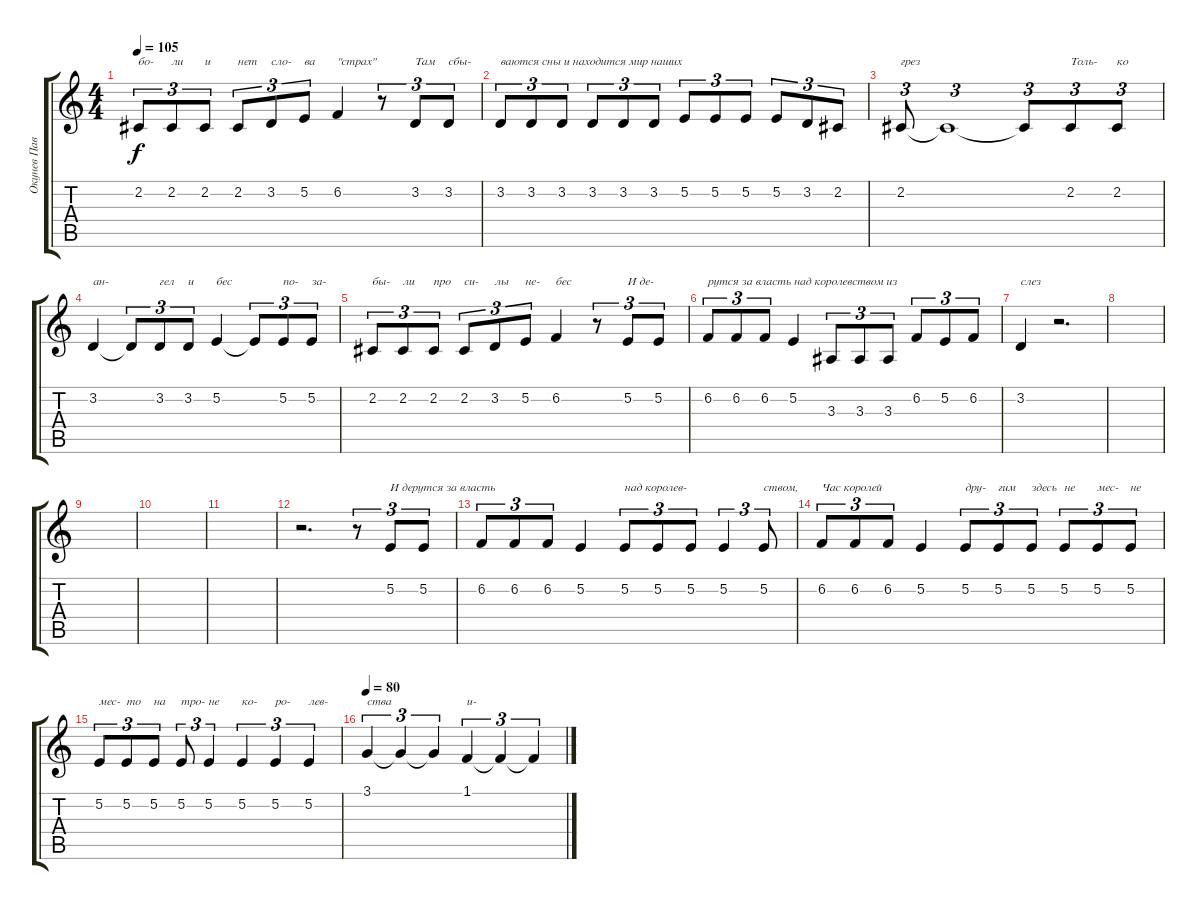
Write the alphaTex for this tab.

\track ("Окунев Павел" "Окунев Пав") {instrument bassoon}
\staff {score tabs}
\tuning (E4 B3 G3 D3 A2 E2) {hide}
\ts (4 4)
\tempo 105
\clef g2
\ks c
2.2.8{tu (3 2) txt "бо-" dy f} 2.2.8{tu (3 2) txt "ли"} 2.2.8{tu (3 2) txt "и"} 2.2.8{tu (3 2) txt "нет"} 3.2.8{tu (3 2) txt "сло-"} 5.2.8{tu (3 2) txt "ва"} 6.2.4{txt "\"страх\""} r.8{tu (3 2)} 3.2.8{tu (3 2) txt "Там"} 3.2.8{tu (3 2) txt "сбы-"} |
3.2.8{tu (3 2) txt "ваются сны и находится мир наших"} 3.2.8{tu (3 2)} 3.2.8{tu (3 2)} 3.2.8{tu (3 2)} 3.2.8{tu (3 2)} 3.2.8{tu (3 2)} 5.2.8{tu (3 2)} 5.2.8{tu (3 2)} 5.2.8{tu (3 2)} 5.2.8{tu (3 2)} 3.2.8{tu (3 2)} 2.2.8{tu (3 2)} |
2.2.8{tu (3 2) txt "грез"} 2.2{t}.1{tu (3 2)} 2.2{t}.8{tu (3 2)} 2.2.8{tu (3 2) txt "Толь-"} 2.2.8{tu (3 2) txt "ко"} |
3.2.4{txt "ан-"} 3.2{t}.8{tu (3 2)} 3.2.8{tu (3 2) txt "гел "} 3.2.8{tu (3 2) txt "и"} 5.2.4{txt "бес"} 5.2{t}.8{tu (3 2)} 5.2.8{tu (3 2) txt "по-"} 5.2.8{tu (3 2) txt "за-"} |
2.2.8{tu (3 2) txt "бы-"} 2.2.8{tu (3 2) txt "ли"} 2.2.8{tu (3 2) txt "про"} 2.2.8{tu (3 2) txt "си-"} 3.2.8{tu (3 2) txt "лы"} 5.2.8{tu (3 2) txt "не-"} 6.2.4{txt "бес"} r.8{tu (3 2)} 5.2.8{tu (3 2) txt "И де-"} 5.2.8{tu (3 2)} |
6.2.8{tu (3 2) txt "рутся за власть над королевством из"} 6.2.8{tu (3 2)} 6.2.8{tu (3 2)} 5.2.4 3.3.8{tu (3 2)} 3.3.8{tu (3 2)} 3.3.8{tu (3 2)} 6.2.8{tu (3 2)} 5.2.8{tu (3 2)} 6.2.8{tu (3 2)} |
3.2.4{txt "слез"} r.2{d} |
|
|
|
|
r.2{d} r.8{tu (3 2)} 5.2.8{tu (3 2) txt "И дерутся за власть"} 5.2.8{tu (3 2)} |
6.2.8{tu (3 2)} 6.2.8{tu (3 2)} 6.2.8{tu (3 2)} 5.2.4 5.2.8{tu (3 2) txt "над королев-"} 5.2.8{tu (3 2)} 5.2.8{tu (3 2)} 5.2.4{tu (3 2)} 5.2.8{tu (3 2) txt "ством,"} |
6.2.8{tu (3 2) txt "Час королей"} 6.2.8{tu (3 2)} 6.2.8{tu (3 2)} 5.2.4 5.2.8{tu (3 2) txt "дру-"} 5.2.8{tu (3 2) txt "гим"} 5.2.8{tu (3 2) txt "здесь"} 5.2.8{tu (3 2) txt "не"} 5.2.8{tu (3 2) txt "мес-"} 5.2.8{tu (3 2) txt "не"} |
5.2.8{tu (3 2) txt "мес-"} 5.2.8{tu (3 2) txt "то"} 5.2.8{tu (3 2) txt "на"} 5.2.8{tu (3 2) txt "тро-"} 5.2.4{tu (3 2) txt "не"} 5.2.4{tu (3 2) txt "ко-"} 5.2.4{tu (3 2) txt "ро-"} 5.2.4{tu (3 2) txt "лев-"} |
\tempo 80
3.1.4{tu (3 2) txt "ства"} 3.1{t}.4{tu (3 2)} 3.1{t}.4{tu (3 2)} 1.1.4{tu (3 2) txt "и-"} 1.1{t}.4{tu (3 2)} 1.1{t}.4{tu (3 2)}
